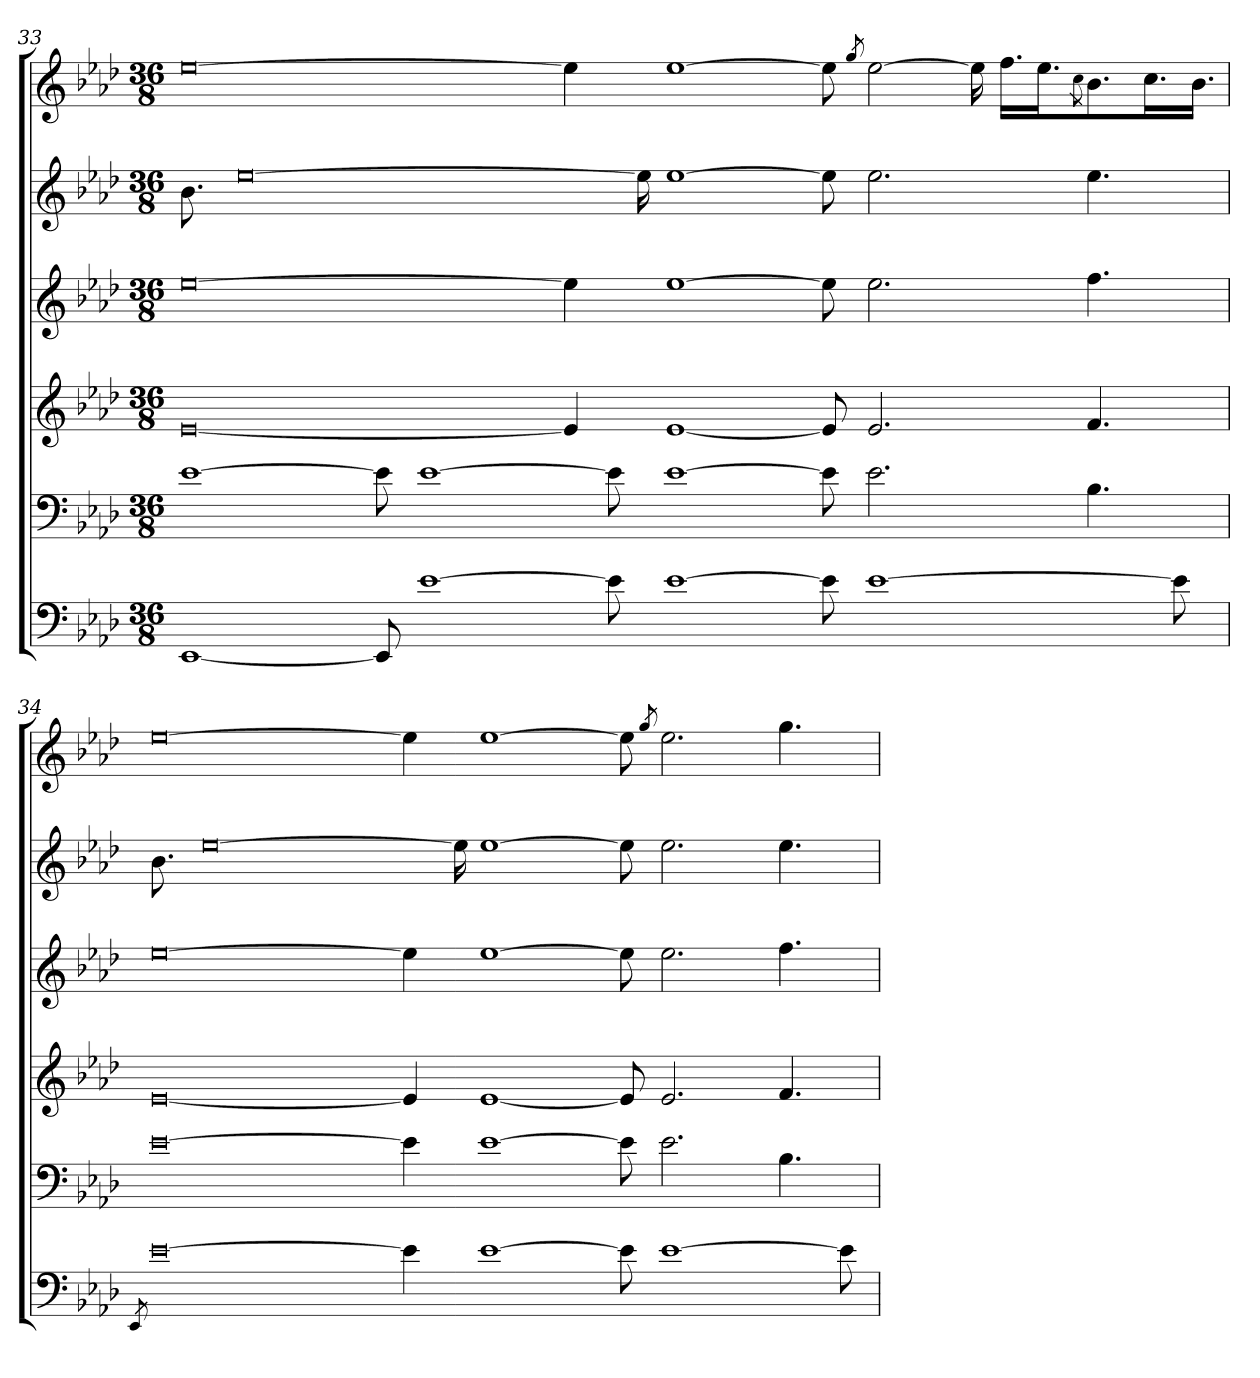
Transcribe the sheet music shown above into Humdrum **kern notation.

**kern	**kern	**kern	**kern	**kern	**kern
*part6	*part5	*part4	*part3	*part2	*part1
*staff6	*staff5	*staff4	*staff3	*staff2	*staff1
*clefF4	*clefF4	*clefG2	*clefG2	*clefG2	*clefG2
*k[b-e-a-d-]	*k[b-e-a-d-]	*k[b-e-a-d-]	*k[b-e-a-d-]	*k[b-e-a-d-]	*k[b-e-a-d-]
*M36/8	*M36/8	*M36/8	*M36/8	*M36/8	*M36/8
=33	=33	=33	=33	=33	=33
[1EE-	[1e-	[0e-	[0ee-	8.b-	[0ee-
.	.	.	.	[0ee-	.
8EE-]	8e-]	.	.	.	.
[1e-	[1e-	.	.	.	.
.	.	4e-]	4ee-]	.	4ee-]
8e-]	8e-]	.	.	.	.
.	.	.	.	16ee-]	.
[1e-	[1e-	[1e-	[1ee-	[1ee-	[1ee-
8e-]	8e-]	8e-]	8ee-]	8ee-]	8ee-]
.	.	.	.	.	8qgg
[1e-	2.e-	2.e-	2.ee-	2.ee-	[2ee-
.	.	.	.	.	16ee-]
.	.	.	.	.	16.ff\LL
.	.	.	.	.	16.ee-\J
.	.	.	.	.	8qcc\
.	4.B-	4.f	4.ff	4.ee-	8.b-\
.	.	.	.	.	16.cc\L
8e-]	.	.	.	.	.
.	.	.	.	.	16.b-\JJ
=34	=34	=34	=34	=34	=34
8qEE-	.	.	.	.	.
[0e-	[0e-	[0e-	[0ee-	8.b-	[0ee-
.	.	.	.	[0ee-	.
4e-]	4e-]	4e-]	4ee-]	.	4ee-]
.	.	.	.	16ee-]	.
[1e-	[1e-	[1e-	[1ee-	[1ee-	[1ee-
8e-]	8e-]	8e-]	8ee-]	8ee-]	8ee-]
.	.	.	.	.	8qgg
[1e-	2.e-	2.e-	2.ee-	2.ee-	2.ee-
.	4.B-	4.f	4.ff	4.ee-	4.gg
8e-]	.	.	.	.	.
=	=	=	=	=	=
*-	*-	*-	*-	*-	*-
